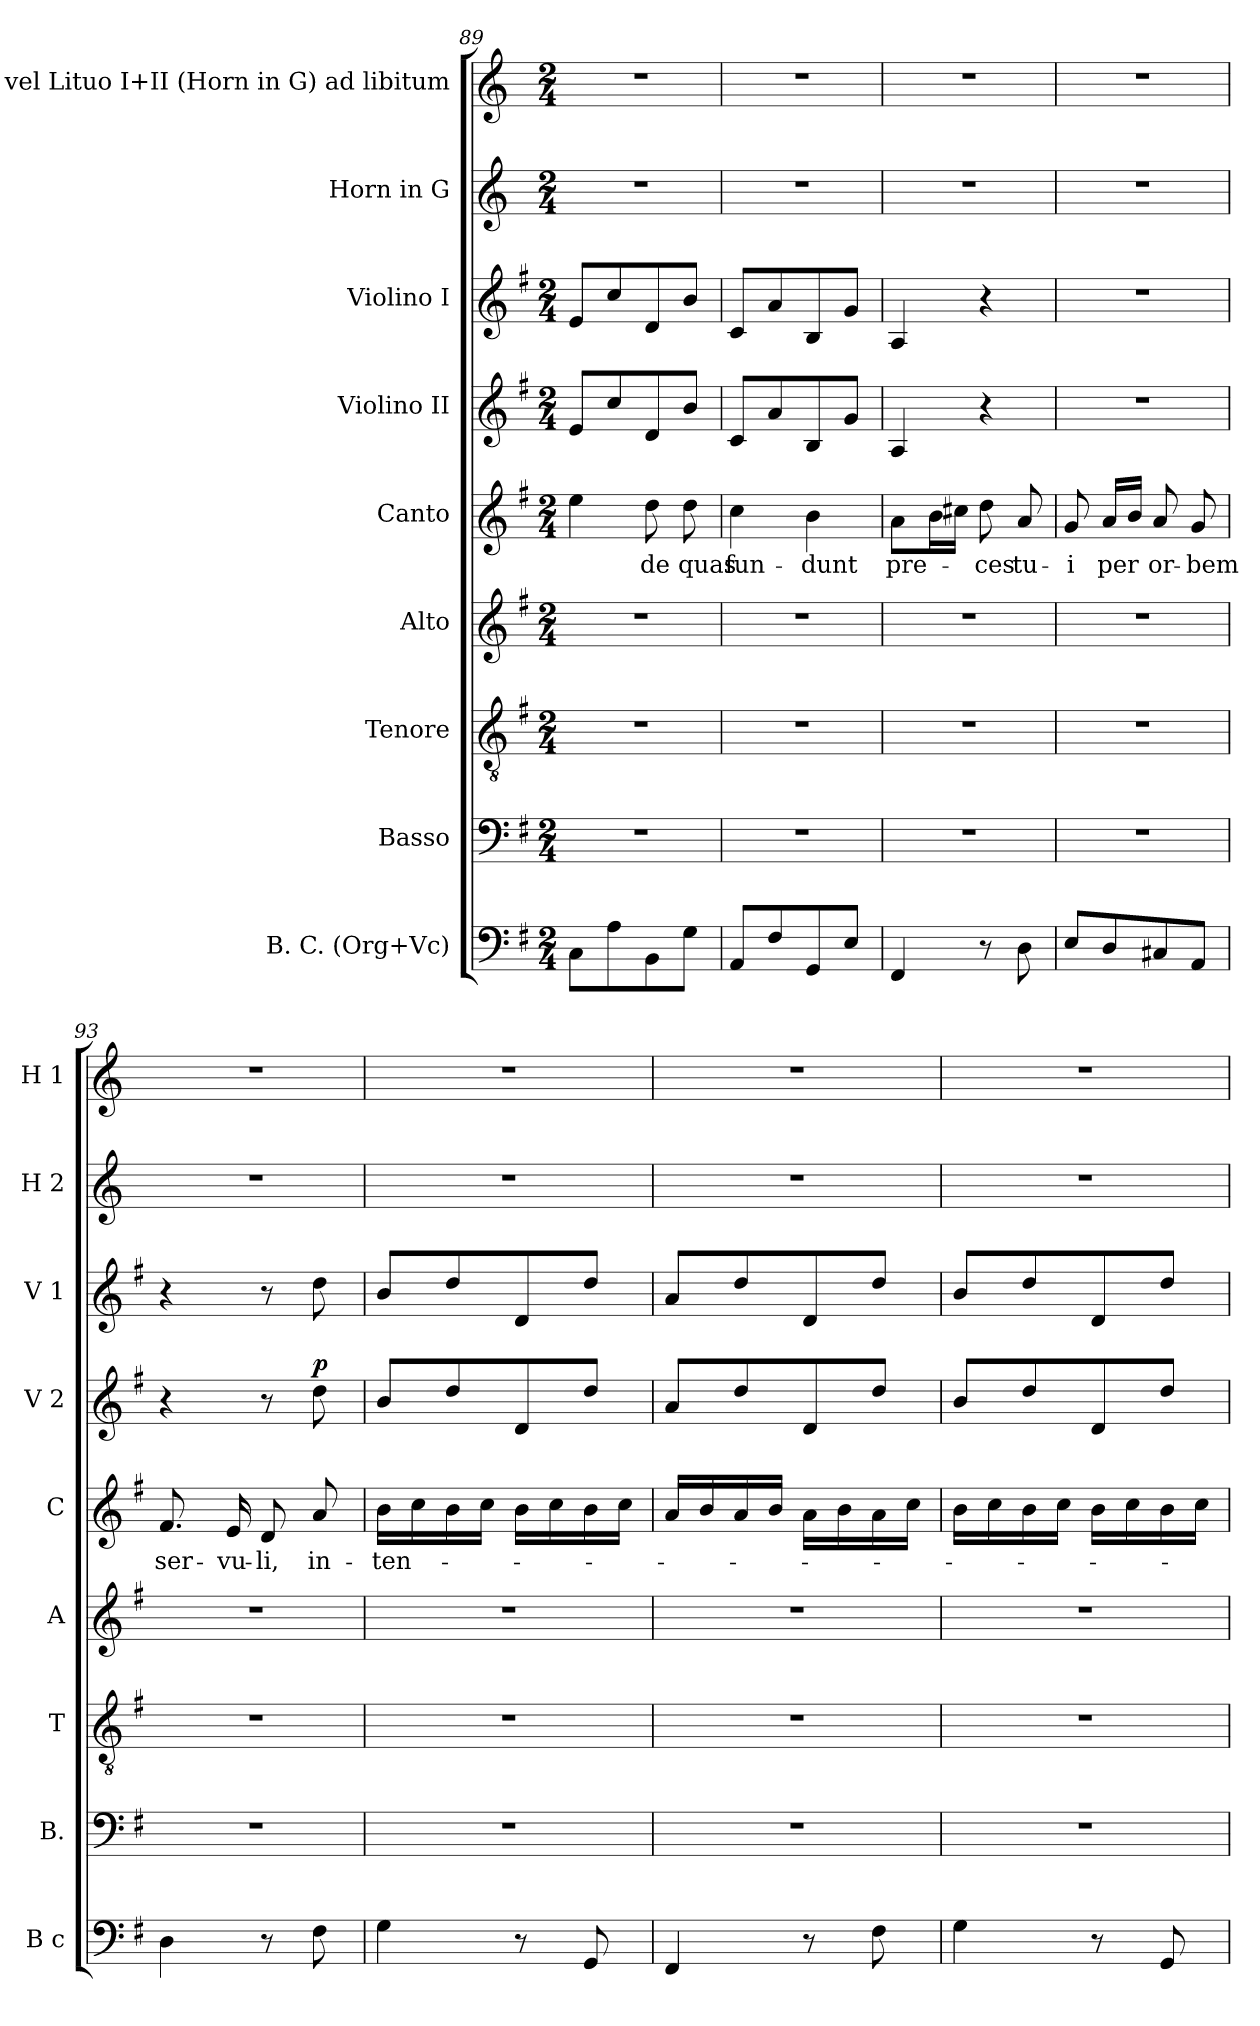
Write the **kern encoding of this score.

**kern	**kern	**kern	**kern	**kern	**text	**kern	**dynam	**kern	**kern	**kern
*part9	*part8	*part7	*part6	*part5	*part5	*part4	*part4	*part3	*part2	*part1
*staff9	*staff8	*staff7	*staff6	*staff5	*staff5	*staff4	*staff4	*staff3	*staff2	*staff1
*I"B. C. (Org+Vc)	*I"Basso	*I"Tenore	*I"Alto	*I"Canto	*	*I"Violino II	*	*I"Violino I	*I"Horn in G	*I"Tuba vel Lituo I+II (Horn  in G) ad libitum
*I'B c	*I'B.	*I'T	*I'A	*I'C	*	*I'V 2	*	*I'V 1	*I'H 2	*I'H 1
*clefF4	*clefF4	*clefGv2	*clefG2	*clefG2	*	*clefG2	*	*clefG2	*clefG2	*clefG2
*	*	*	*	*	*	*	*	*	*ITrd3c5	*ITrd3c5
*k[f#]	*k[f#]	*k[f#]	*k[f#]	*k[f#]	*	*k[f#]	*	*k[f#]	*k[f#]	*k[f#]
*M2/4	*M2/4	*M2/4	*M2/4	*M2/4	*	*M2/4	*	*M2/4	*M2/4	*M2/4
=89	=89	=89	=89	=89	=89	=89	=89	=89	=89	=89
8C\L	2r	2r	2r	4ee\	.	8e/L	.	8e/L	2r	2r
8A\	.	.	.	.	.	8cc/	.	8cc/	.	.
!	!	!	!	!	!LO:LY:b	!	!	!	!	!
8BB\	.	.	.	8dd\	de	8d/	.	8d/	.	.
!	!	!	!	!	!LO:LY:b	!	!	!	!	!
8G\J	.	.	.	8dd\	quas	8b/J	.	8b/J	.	.
=90	=90	=90	=90	=90	=90	=90	=90	=90	=90	=90
!	!	!	!	!	!LO:LY:b	!	!	!	!	!
8AA/L	2r	2r	2r	4cc\	fun-	8c/L	.	8c/L	2r	2r
8F#/	.	.	.	.	.	8a/	.	8a/	.	.
!	!	!	!	!	!LO:LY:b	!	!	!	!	!
8GG/	.	.	.	4b\	-dunt	8B/	.	8B/	.	.
8E/J	.	.	.	.	.	8g/J	.	8g/J	.	.
=91	=91	=91	=91	=91	=91	=91	=91	=91	=91	=91
!	!	!	!	!	!LO:LY:b	!	!	!	!	!
4FF#/	2r	2r	2r	8a\L	pre-	4A/	.	4A/	2r	2r
.	.	.	.	16b\L	.	.	.	.	.	.
.	.	.	.	16cc#X\JJ	.	.	.	.	.	.
!	!	!	!	!	!LO:LY:b	!	!	!	!	!
8r	.	.	.	8dd\	-ces	4r	.	4r	.	.
!	!	!	!	!	!LO:LY:b	!	!	!	!	!
8D\	.	.	.	8a/	tu-	.	.	.	.	.
!!LO:LB:g=z
=92	=92	=92	=92	=92	=92	=92	=92	=92	=92	=92
!	!	!	!	!	!LO:LY:b	!	!	!	!	!
8E/L	2r	2r	2r	8g/	-i	2r	.	2r	2r	2r
!	!	!	!	!	!LO:LY:b	!	!	!	!	!
8D/	.	.	.	16a/LL	per	.	.	.	.	.
.	.	.	.	16b/JJ	.	.	.	.	.	.
!	!	!	!	!	!LO:LY:b	!	!	!	!	!
8C#X/	.	.	.	8a/	or-	.	.	.	.	.
!	!	!	!	!	!LO:LY:b	!	!	!	!	!
8AA/J	.	.	.	8g/	-bem	.	.	.	.	.
=93	=93	=93	=93	=93	=93	=93	=93	=93	=93	=93
!	!	!	!	!	!LO:LY:b	!	!	!	!	!
4D\	2r	2r	2r	8.f#/	ser-	4r	.	4r	2r	2r
!	!	!	!	!	!LO:LY:b	!	!	!	!	!
.	.	.	.	16e/	-vu-	.	.	.	.	.
!	!	!	!	!	!LO:LY:b	!	!	!	!	!
8r	.	.	.	8d/	-li,	8r	.	8r	.	.
!	!	!	!	!	!LO:LY:b	!	!LO:DY:a	!	!	!
8F#\	.	.	.	8a/	in-	8dd\	p	8dd\	.	.
=94	=94	=94	=94	=94	=94	=94	=94	=94	=94	=94
!	!	!	!	!	!LO:LY:b	!	!	!	!	!
4G\	2r	2r	2r	16b\LL	-ten-	8b/L	.	8b/L	2r	2r
.	.	.	.	16cc\	.	.	.	.	.	.
.	.	.	.	16b\	.	8dd/	.	8dd/	.	.
.	.	.	.	16cc\JJ	.	.	.	.	.	.
8r	.	.	.	16b\LL	.	8d/	.	8d/	.	.
.	.	.	.	16cc\	.	.	.	.	.	.
8GG/	.	.	.	16b\	.	8dd/J	.	8dd/J	.	.
.	.	.	.	16cc\JJ	.	.	.	.	.	.
=95	=95	=95	=95	=95	=95	=95	=95	=95	=95	=95
4FF#/	2r	2r	2r	16a/LL	.	8a/L	.	8a/L	2r	2r
.	.	.	.	16b/	.	.	.	.	.	.
.	.	.	.	16a/	.	8dd/	.	8dd/	.	.
.	.	.	.	16b/JJ	.	.	.	.	.	.
8r	.	.	.	16a\LL	.	8d/	.	8d/	.	.
.	.	.	.	16b\	.	.	.	.	.	.
8F#\	.	.	.	16a\	.	8dd/J	.	8dd/J	.	.
.	.	.	.	16cc\JJ	.	.	.	.	.	.
=96	=96	=96	=96	=96	=96	=96	=96	=96	=96	=96
4G\	2r	2r	2r	16b\LL	.	8b/L	.	8b/L	2r	2r
.	.	.	.	16cc\	.	.	.	.	.	.
.	.	.	.	16b\	.	8dd/	.	8dd/	.	.
.	.	.	.	16cc\JJ	.	.	.	.	.	.
8r	.	.	.	16b\LL	.	8d/	.	8d/	.	.
.	.	.	.	16cc\	.	.	.	.	.	.
8GG/	.	.	.	16b\	.	8dd/J	.	8dd/J	.	.
.	.	.	.	16cc\JJ	.	.	.	.	.	.
=	=	=	=	=	=	=	=	=	=	=
*-	*-	*-	*-	*-	*-	*-	*-	*-	*-	*-
